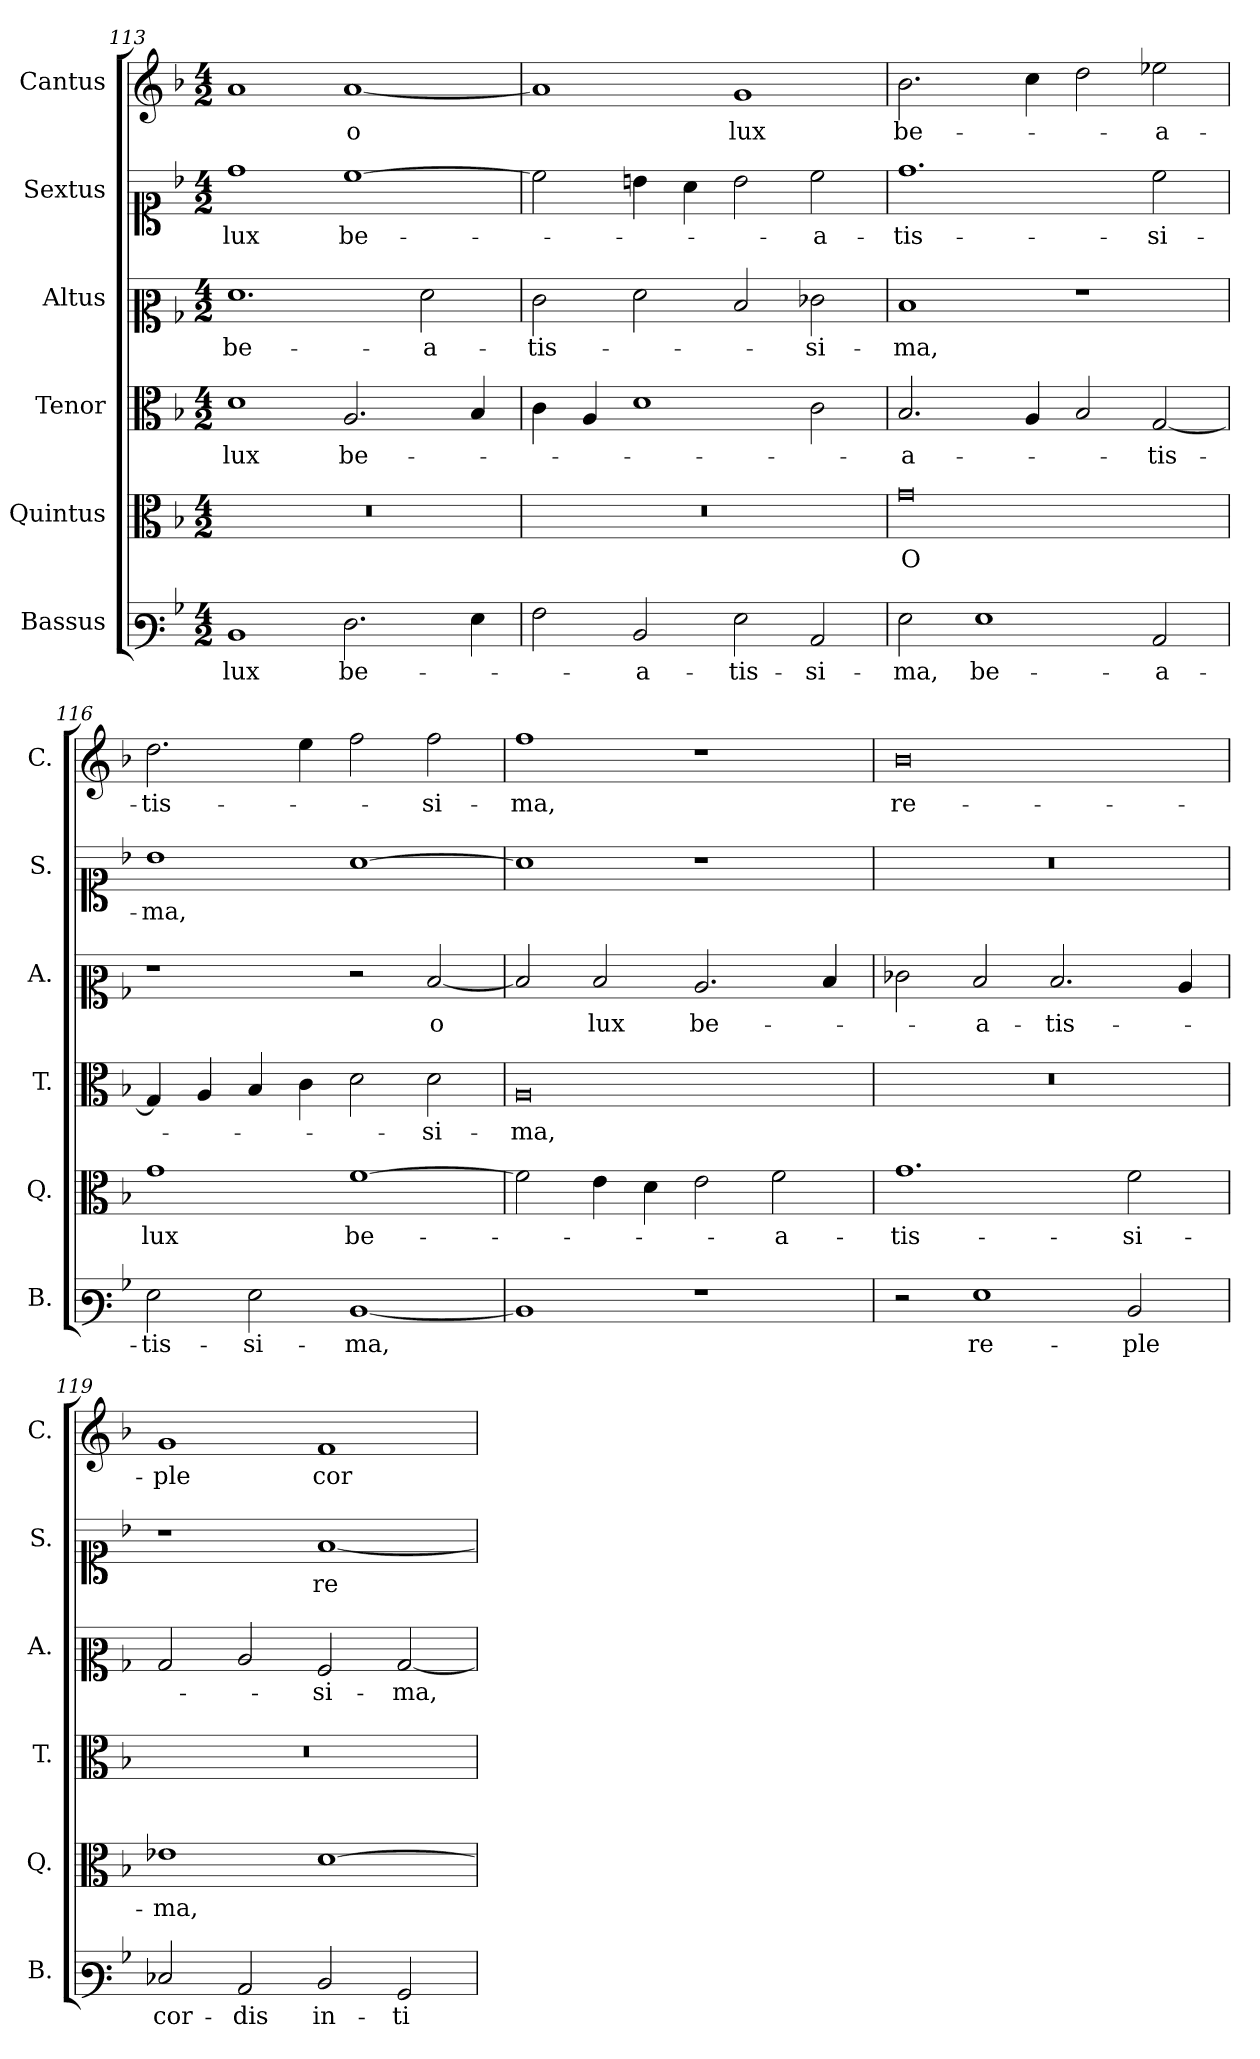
**kern	**text	**kern	**text	**kern	**text	**kern	**text	**kern	**text	**kern	**text
*part6	*part6	*part5	*part5	*part4	*part4	*part3	*part3	*part2	*part2	*part1	*part1
*staff6	*staff6	*staff5	*staff5	*staff4	*staff4	*staff3	*staff3	*staff2	*staff2	*staff1	*staff1
*I"Bassus	*	*I"Quintus	*	*I"Tenor	*	*I"Altus	*	*I"Sextus	*	*I"Cantus	*
*I'B.	*	*I'Q.	*	*I'T.	*	*I'A.	*	*I'S.	*	*I'C.	*
*clefF3	*	*clefC3	*	*clefC3	*	*clefC2	*	*clefC1	*	*clefG2	*
*k[b-]	*	*k[b-]	*	*k[b-]	*	*k[b-]	*	*k[b-]	*	*k[b-]	*
*M4/2	*	*M4/2	*	*M4/2	*	*M4/2	*	*M4/2	*	*M4/2	*
=113	=113	=113	=113	=113	=113	=113	=113	=113	=113	=113	=113
!	!LO:LY:b	!	!	!	!LO:LY:b	!	!LO:LY:b	!	!LO:LY:b	!	!
1D	lux	0r	.	1d	lux	1.f	be-	1dd	lux	1a	.
!	!LO:LY:b	!	!	!	!LO:LY:b	!	!	!	!LO:LY:b	!	!LO:LY:b
2.F\	be-	.	.	2.A/	be-	.	.	[1cc	be-	[1a	o
!	!	!	!	!	!	!	!LO:LY:b	!	!	!	!
.	.	.	.	.	.	2f\	-a-	.	.	.	.
4G\	.	.	.	4B-/	.	.	.	.	.	.	.
=114	=114	=114	=114	=114	=114	=114	=114	=114	=114	=114	=114
!	!	!	!	!	!	!	!LO:LY:b	!	!	!	!
2A\	.	0r	.	4c\	.	2e\	-tis-	2cc\]	.	1a]	.
.	.	.	.	4A/	.	.	.	.	.	.	.
!	!LO:LY:b	!	!	!	!	!	!	!	!	!	!
2D/	-a-	.	.	1d	.	2f\	.	4bn\	.	.	.
.	.	.	.	.	.	.	.	4a\	.	.	.
!	!LO:LY:b	!	!	!	!	!	!	!	!	!	!LO:LY:b
2G\	-tis-	.	.	.	.	2d/	.	2b\	.	1g	lux
!	!LO:LY:b	!	!	!	!	!	!LO:LY:b	!	!LO:LY:b	!	!
2C/	-si-	.	.	2c\	.	2e-X\	-si-	2cc\	-a-	.	.
=115	=115	=115	=115	=115	=115	=115	=115	=115	=115	=115	=115
!	!LO:LY:b	!	!LO:LY:b	!	!LO:LY:b	!	!LO:LY:b	!	!LO:LY:b	!	!LO:LY:b
2G\	-ma,	0g	O	2.B-/	-a-	1d	-ma,	1.dd	-tis-	2.b-\	be-
!	!LO:LY:b	!	!	!	!	!	!	!	!	!	!
1G	be-	.	.	.	.	.	.	.	.	.	.
.	.	.	.	4A/	.	.	.	.	.	4cc\	.
.	.	.	.	2B-/	.	1r	.	.	.	2dd\	.
!	!LO:LY:b	!	!	!	!LO:LY:b	!	!	!	!LO:LY:b	!	!LO:LY:b
2C/	-a-	.	.	[2G/	-tis-	.	.	2cc\	-si-	2ee-X\	-a-
=116	=116	=116	=116	=116	=116	=116	=116	=116	=116	=116	=116
!	!LO:LY:b	!	!LO:LY:b	!	!	!	!	!	!LO:LY:b	!	!LO:LY:b
2G\	-tis-	1g	lux	4G/]	.	1r	.	1b-	-ma,	2.dd\	-tis-
.	.	.	.	4A/	.	.	.	.	.	.	.
!	!LO:LY:b	!	!	!	!	!	!	!	!	!	!
2G\	-si-	.	.	4B-/	.	.	.	.	.	.	.
.	.	.	.	4c\	.	.	.	.	.	4ee\	.
!	!LO:LY:b	!	!LO:LY:b	!	!	!	!	!	!	!	!
[1D	-ma,	[1f	be-	2d\	.	2r	.	[1a	.	2ff\	.
!	!	!	!	!	!LO:LY:b	!	!LO:LY:b	!	!	!	!LO:LY:b
.	.	.	.	2d\	-si-	[2d/	o	.	.	2ff\	-si-
=117	=117	=117	=117	=117	=117	=117	=117	=117	=117	=117	=117
!	!	!	!	!	!LO:LY:b	!	!	!	!	!	!LO:LY:b
1D]	.	2f\]	.	0A	-ma,	2d/]	.	1a]	.	1ff	-ma,
!	!	!	!	!	!	!	!LO:LY:b	!	!	!	!
.	.	4e\	.	.	.	2d/	lux	.	.	.	.
.	.	4d\	.	.	.	.	.	.	.	.	.
!	!	!	!	!	!	!	!LO:LY:b	!	!	!	!
1r	.	2e\	.	.	.	2.c/	be-	1r	.	1r	.
!	!	!	!LO:LY:b	!	!	!	!	!	!	!	!
.	.	2f\	-a-	.	.	.	.	.	.	.	.
.	.	.	.	.	.	4d/	.	.	.	.	.
=118	=118	=118	=118	=118	=118	=118	=118	=118	=118	=118	=118
!	!	!	!LO:LY:b	!	!	!	!	!	!	!	!LO:LY:b
2r	.	1.g	-tis-	0r	.	2e-X\	.	0r	.	0b-	re-
!	!LO:LY:b	!	!	!	!	!	!LO:LY:b	!	!	!	!
1G	re-	.	.	.	.	2d/	-a-	.	.	.	.
!	!	!	!	!	!	!	!LO:LY:b	!	!	!	!
.	.	.	.	.	.	2.d/	-tis-	.	.	.	.
!	!LO:LY:b	!	!LO:LY:b	!	!	!	!	!	!	!	!
2D/	-ple	2f\	-si-	.	.	.	.	.	.	.	.
.	.	.	.	.	.	4c/	.	.	.	.	.
=119	=119	=119	=119	=119	=119	=119	=119	=119	=119	=119	=119
!	!LO:LY:b	!	!LO:LY:b	!	!	!	!	!	!	!	!LO:LY:b
2E-X/	cor-	1e-X	-ma,	0r	.	2B-/	.	1r	.	1g	-ple
!	!LO:LY:b	!	!	!	!	!	!	!	!	!	!
2C/	-dis	.	.	.	.	2c/	.	.	.	.	.
!	!LO:LY:b	!	!	!	!	!	!LO:LY:b	!	!LO:LY:b	!	!LO:LY:b
2D/	in-	[1d	.	.	.	2A/	-si-	[1f	re-	1f	cor-
!	!LO:LY:b	!	!	!	!	!	!LO:LY:b	!	!	!	!
2BB-/	-ti-	.	.	.	.	[2B-/	-ma,	.	.	.	.
=	=	=	=	=	=	=	=	=	=	=	=
*-	*-	*-	*-	*-	*-	*-	*-	*-	*-	*-	*-
